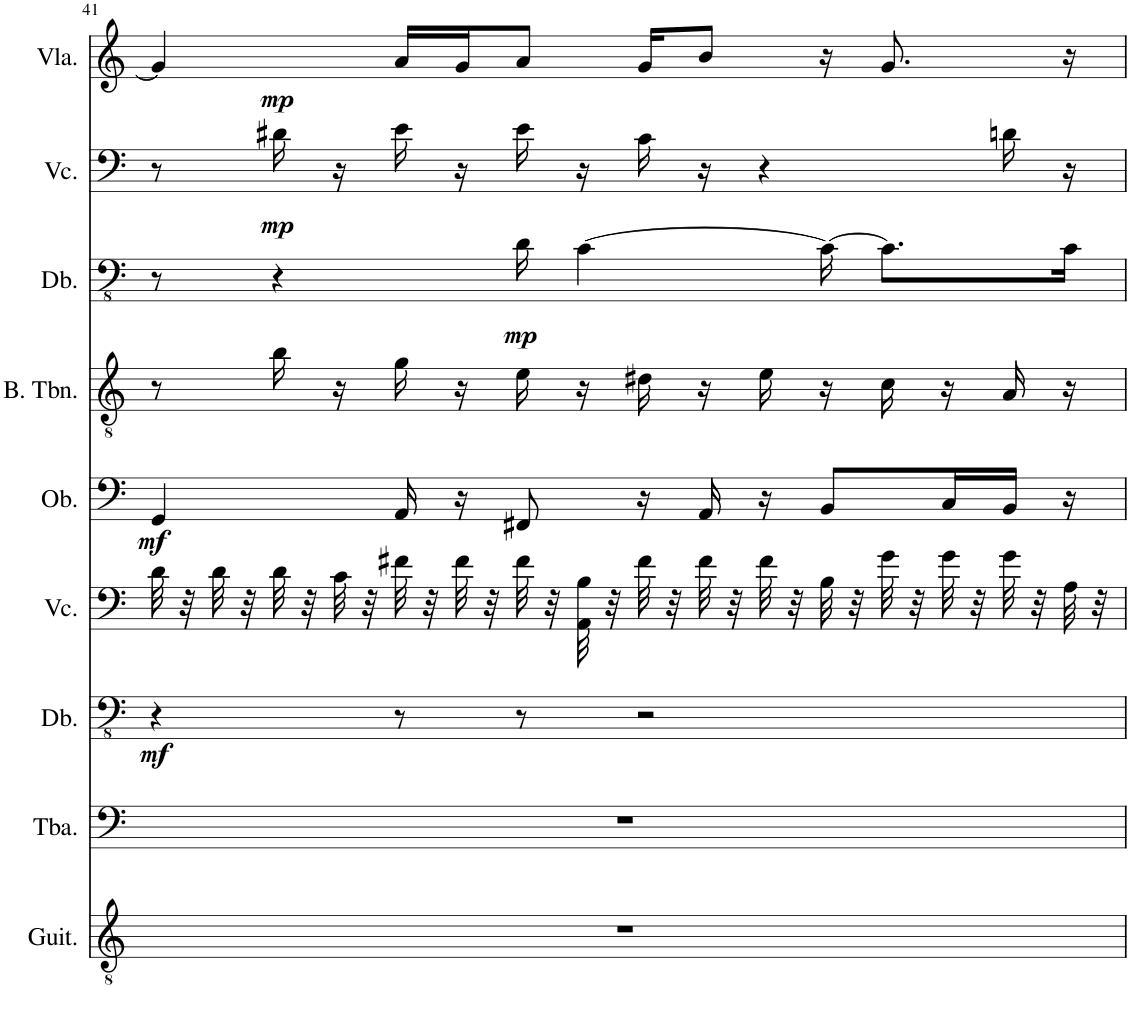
**kern	**kern	**kern	**dynam	**kern	**kern	**dynam	**kern	**kern	**dynam	**kern	**dynam	**kern	**dynam
*part9	*part8	*part7	*part7	*part6	*part5	*part5	*part4	*part3	*part3	*part2	*part2	*part1	*part1
*staff9	*staff8	*staff7	*staff7	*staff6	*staff5	*staff5	*staff4	*staff3	*staff3	*staff2	*staff2	*staff1	*staff1
*I"Classical Guitar	*I"Tuba	*I"Double Bass	*	*I"Violoncello	*I"Oboe	*	*I"Bass Trombone	*I"Double Bass	*	*I"Violoncello	*	*I"Viola	*
*I'Guit.	*I'Tba.	*I'Db.	*	*I'Vc.	*I'Ob.	*	*I'B. Tbn.	*I'Db.	*	*I'Vc.	*	*I'Vla.	*
!!LO:PB:g=z
*clefGv2	*clefF4	*clefFv4	*	*clefF4	*clefF4	*	*clefGv2	*clefFv4	*	*clefF4	*	*clefG2	*
*	*	*Trd7c12	*	*	*Trd-14c-24	*	*	*Trd7c12	*	*	*	*	*
*k[]	*k[]	*k[]	*	*k[]	*k[]	*	*k[]	*k[]	*	*k[]	*	*k[]	*
*M4/4	*M4/4	*M4/4	*	*M4/4	*M4/4	*	*M4/4	*M4/4	*	*M4/4	*	*M4/4	*
=41	=41	=41	=41	=41	=41	=41	=41	=41	=41	=41	=41	=41	=41
!	!	!	!LO:DY:b	!	!	!LO:DY:b	!	!	!	!	!	!	!
*	*	*	*	*	*	*	*	*	*	*	*	*^	*
1r	1r	4r	mf	32d\	4GG/	mf	8r	8r	.	8r	.	4g/]	8ryy	.
.	.	.	.	32r	.	.	.	.	.	.	.	.	.	.
.	.	.	.	32d\	.	.	.	.	.	.	.	.	.	.
.	.	.	.	32r	.	.	.	.	.	.	.	.	.	.
!	!	!	!	!	!	!	!	!	!	!	!LO:DY:b	!	!	!LO:DY:b
.	.	.	.	32d\	.	.	16b\	4r	.	16d#X\	mp	.	2..ryy	mp
.	.	.	.	32r	.	.	.	.	.	.	.	.	.	.
.	.	.	.	32c\	.	.	16r	.	.	16r	.	.	.	.
.	.	.	.	32r	.	.	.	.	.	.	.	.	.	.
.	.	8r	.	32f#X\	16AA/	.	16g\	.	.	16e\	.	16a/LL	.	.
.	.	.	.	32r	.	.	.	.	.	.	.	.	.	.
.	.	.	.	32f#\	16r	.	16r	.	.	16r	.	16g/J	.	.
.	.	.	.	32r	.	.	.	.	.	.	.	.	.	.
!	!	!	!	!	!	!	!	!	!LO:DY:b	!	!	!	!	!
.	.	8r	.	32f#\	8FF#X/	.	16e\	16D\	mp	16e\	.	8a/J	.	.
.	.	.	.	32r	.	.	.	.	.	.	.	.	.	.
.	.	.	.	32AA\ 32B\	.	.	16r	[4C\	.	16r	.	.	.	.
.	.	.	.	32r	.	.	.	.	.	.	.	.	.	.
.	.	2r	.	32f#\	16r	.	16d#X\	.	.	16c\	.	16g/KL	.	.
.	.	.	.	32r	.	.	.	.	.	.	.	.	.	.
.	.	.	.	32f#\	16AA/	.	16r	.	.	16r	.	8b/J	.	.
.	.	.	.	32r	.	.	.	.	.	.	.	.	.	.
.	.	.	.	32f#\	16r	.	16e\	.	.	4r	.	.	.	.
.	.	.	.	32r	.	.	.	.	.	.	.	.	.	.
.	.	.	.	32B\	8BB/L	.	16r	16C\_	.	.	.	16r	.	.
.	.	.	.	32r	.	.	.	.	.	.	.	.	.	.
.	.	.	.	32g\	.	.	16c\	8.C\L]	.	.	.	8.g/	.	.
.	.	.	.	32r	.	.	.	.	.	.	.	.	.	.
.	.	.	.	32g\	16C/L	.	16r	.	.	.	.	.	.	.
.	.	.	.	32r	.	.	.	.	.	.	.	.	.	.
.	.	.	.	32g\	16BB/JJ	.	16A/	.	.	16dn\	.	.	.	.
.	.	.	.	32r	.	.	.	.	.	.	.	.	.	.
.	.	.	.	32A\	16r	.	16r	16C\Jk	.	16r	.	16r	.	.
.	.	.	.	32r	.	.	.	.	.	.	.	.	.	.
*	*	*	*	*	*	*	*	*	*	*	*	*v	*v	*
=	=	=	=	=	=	=	=	=	=	=	=	=	=
*-	*-	*-	*-	*-	*-	*-	*-	*-	*-	*-	*-	*-	*-
